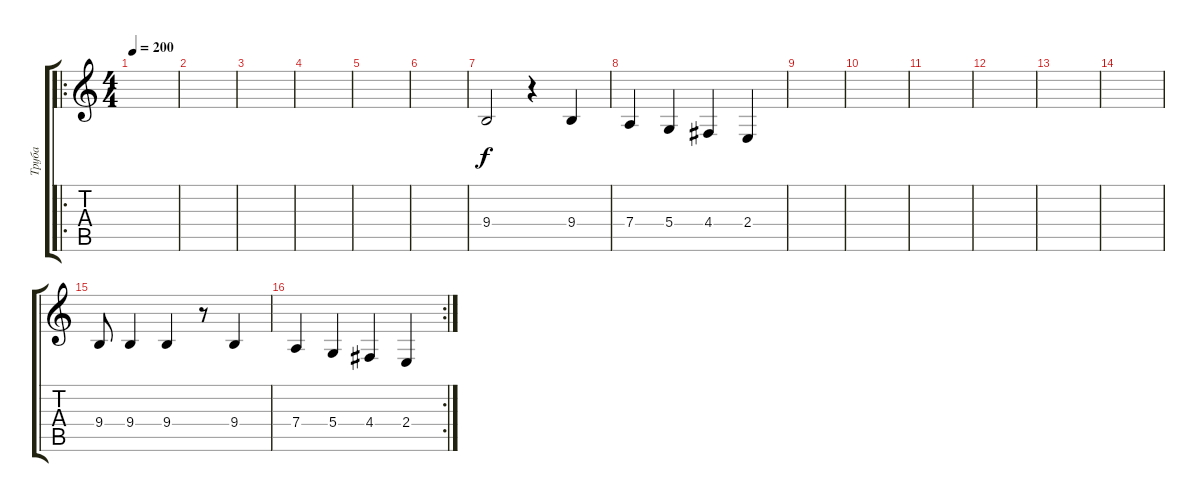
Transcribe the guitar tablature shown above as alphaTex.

\track ("Труба" "Труба") {instrument tuba}
\staff {score tabs}
\tuning (E4 B3 G3 D3 A2 E2) {hide}
\ro
\ts (4 4)
\tempo 200
\clef g2
\ks c
|
|
|
|
|
|
9.4.2 r.4 9.4.4 |
7.4.4 5.4.4 4.4.4 2.4.4 |
|
|
|
|
|
|
9.4.8 9.4.4 9.4.4 r.8 9.4.4 |
\rc 2
7.4.4 5.4.4 4.4.4 2.4.4
